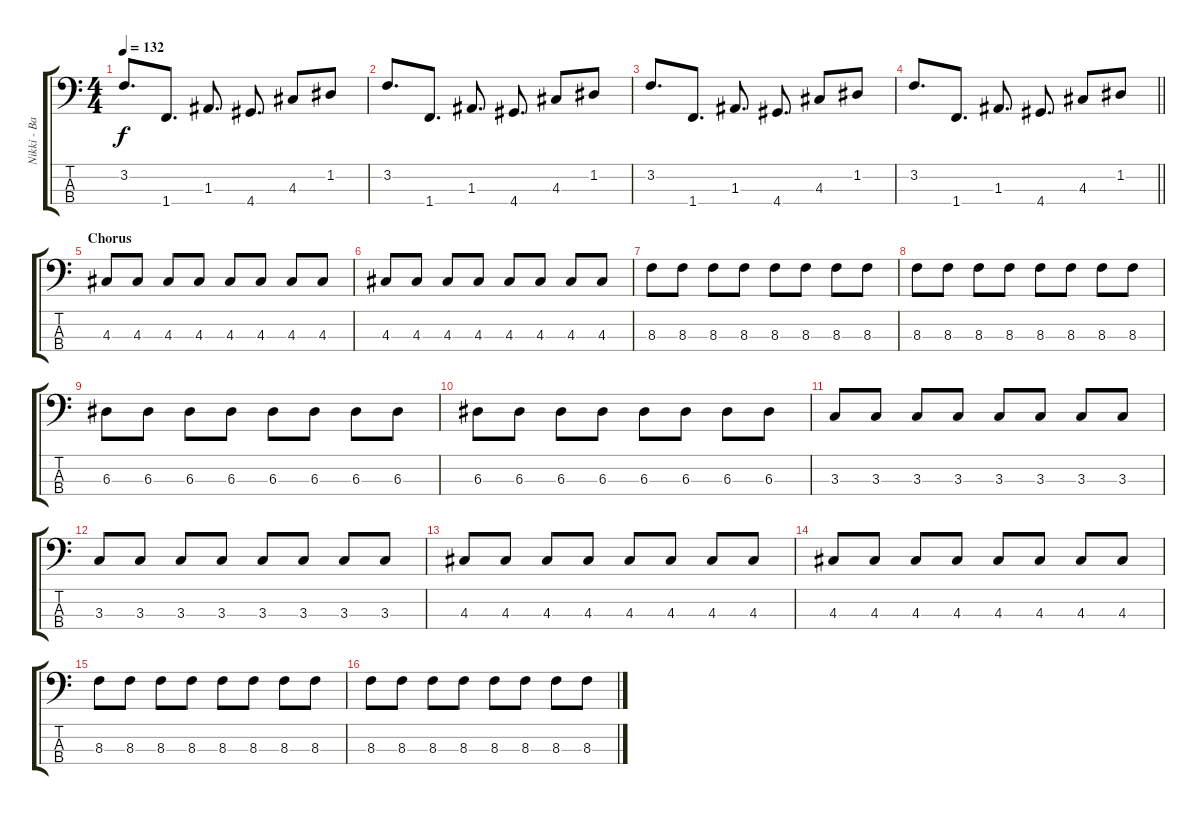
\track ("Nikki - Bass" "Nikki - Ba") {instrument electricbasspick}
\staff {score tabs}
\tuning (G2 D2 A1 E1) {hide}
\ts (4 4)
\tempo 132
\clef f4
\ks c
3.2.8{d dy f} 1.4.8{d} 1.3.8{d} 4.4.8{d} 4.3.8 1.2.8 |
3.2.8{d} 1.4.8{d} 1.3.8{d} 4.4.8{d} 4.3.8 1.2.8 |
3.2.8{d} 1.4.8{d} 1.3.8{d} 4.4.8{d} 4.3.8 1.2.8 |
\barLineRight lightlight
3.2.8{d} 1.4.8{d} 1.3.8{d} 4.4.8{d} 4.3.8 1.2.8 |
\section ("" "Chorus")
4.3.8 4.3.8 4.3.8 4.3.8 4.3.8 4.3.8 4.3.8 4.3.8 |
4.3.8 4.3.8 4.3.8 4.3.8 4.3.8 4.3.8 4.3.8 4.3.8 |
8.3.8 8.3.8 8.3.8 8.3.8 8.3.8 8.3.8 8.3.8 8.3.8 |
8.3.8 8.3.8 8.3.8 8.3.8 8.3.8 8.3.8 8.3.8 8.3.8 |
6.3.8 6.3.8 6.3.8 6.3.8 6.3.8 6.3.8 6.3.8 6.3.8 |
6.3.8 6.3.8 6.3.8 6.3.8 6.3.8 6.3.8 6.3.8 6.3.8 |
3.3.8 3.3.8 3.3.8 3.3.8 3.3.8 3.3.8 3.3.8 3.3.8 |
3.3.8 3.3.8 3.3.8 3.3.8 3.3.8 3.3.8 3.3.8 3.3.8 |
4.3.8 4.3.8 4.3.8 4.3.8 4.3.8 4.3.8 4.3.8 4.3.8 |
4.3.8 4.3.8 4.3.8 4.3.8 4.3.8 4.3.8 4.3.8 4.3.8 |
8.3.8 8.3.8 8.3.8 8.3.8 8.3.8 8.3.8 8.3.8 8.3.8 |
8.3.8 8.3.8 8.3.8 8.3.8 8.3.8 8.3.8 8.3.8 8.3.8
